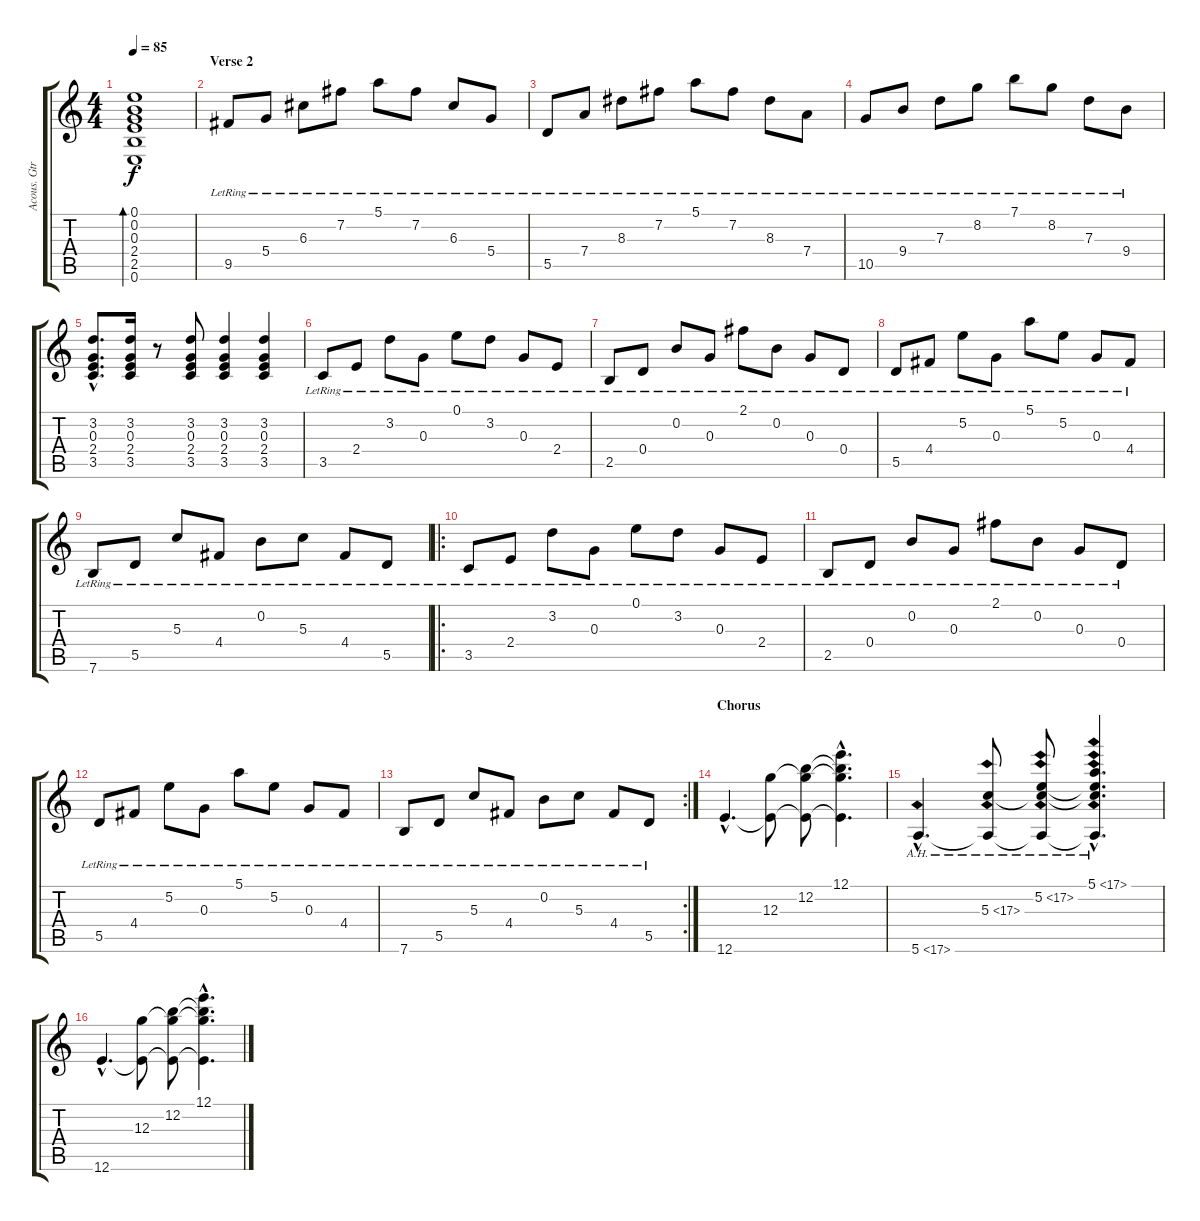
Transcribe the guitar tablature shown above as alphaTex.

\track ("Acous. Gtr." "Acous. Gtr") {instrument acousticguitarsteel}
\staff {score tabs}
\tuning (E4 B3 G3 D3 A2 E2) {hide}
\ts (4 4)
\tempo 85
\clef g2
\ks c
(0.1 0.2 0.3 2.4 2.5 0.6).1{bd 480 dy f} |
\section ("" "Verse 2")
9.5{lr}.8 5.4{lr}.8 6.3{lr}.8 7.2{lr}.8 5.1{lr}.8 7.2{lr}.8 6.3{lr}.8 5.4{lr}.8 |
5.5{lr}.8 7.4{lr}.8 8.3{lr}.8 7.2{lr}.8 5.1{lr}.8 7.2{lr}.8 8.3{lr}.8 7.4{lr}.8 |
10.5{lr}.8 9.4{lr}.8 7.3{lr}.8 8.2{lr}.8 7.1{lr}.8 8.2{lr}.8 7.3{lr}.8 9.4{lr}.8 |
(3.2{hac} 0.3{hac} 2.4{hac} 3.5{hac}).8{d} (3.2 0.3 2.4 3.5).16 r.8 (3.2 0.3 2.4 3.5).8 (3.2 0.3 2.4 3.5).4 (3.2 0.3 2.4 3.5).4 |
3.5{lr}.8 2.4{lr}.8 3.2{lr}.8 0.3{lr}.8 0.1{lr}.8 3.2{lr}.8 0.3{lr}.8 2.4{lr}.8 |
2.5{lr}.8 0.4{lr}.8 0.2{lr}.8 0.3{lr}.8 2.1{lr}.8 0.2{lr}.8 0.3{lr}.8 0.4{lr}.8 |
5.5{lr}.8 4.4{lr}.8 5.2{lr}.8 0.3{lr}.8 5.1{lr}.8 5.2{lr}.8 0.3{lr}.8 4.4{lr}.8 |
7.6{lr}.8 5.5{lr}.8 5.3{lr}.8 4.4{lr}.8 0.2{lr}.8 5.3{lr}.8 4.4{lr}.8 5.5{lr}.8 |
\ro
3.5{lr}.8 2.4{lr}.8 3.2{lr}.8 0.3{lr}.8 0.1{lr}.8 3.2{lr}.8 0.3{lr}.8 2.4{lr}.8 |
2.5{lr}.8 0.4{lr}.8 0.2{lr}.8 0.3{lr}.8 2.1{lr}.8 0.2{lr}.8 0.3{lr}.8 0.4{lr}.8 |
5.5{lr}.8 4.4{lr}.8 5.2{lr}.8 0.3{lr}.8 5.1{lr}.8 5.2{lr}.8 0.3{lr}.8 4.4{lr}.8 |
\rc 2
7.6{lr}.8 5.5{lr}.8 5.3{lr}.8 4.4{lr}.8 0.2{lr}.8 5.3{lr}.8 4.4{lr}.8 5.5{lr}.8 |
\section ("" "Chorus")
12.6{hac}.4{d} (12.3 12.6{t}).8 (12.2 12.3{t} 12.6{t}).8 (12.1{hac} 12.2{hac t} 12.3{hac t} 12.6{hac t}).4{d} |
5.6{ah 12 hac}.4{d} (5.3{ah 12} 5.6{ah 12 t}).8 (5.2{ah 12} 5.3{ah 12 t} 5.6{ah 12 t}).8 (5.1{ah 12 hac} 5.2{ah 12 hac t} 5.3{ah 12 hac t} 5.6{ah 12 hac t}).4{d} |
12.6{hac}.4{d} (12.3 12.6{t}).8 (12.2 12.3{t} 12.6{t}).8 (12.1{hac} 12.2{hac t} 12.3{hac t} 12.6{hac t}).4{d}
